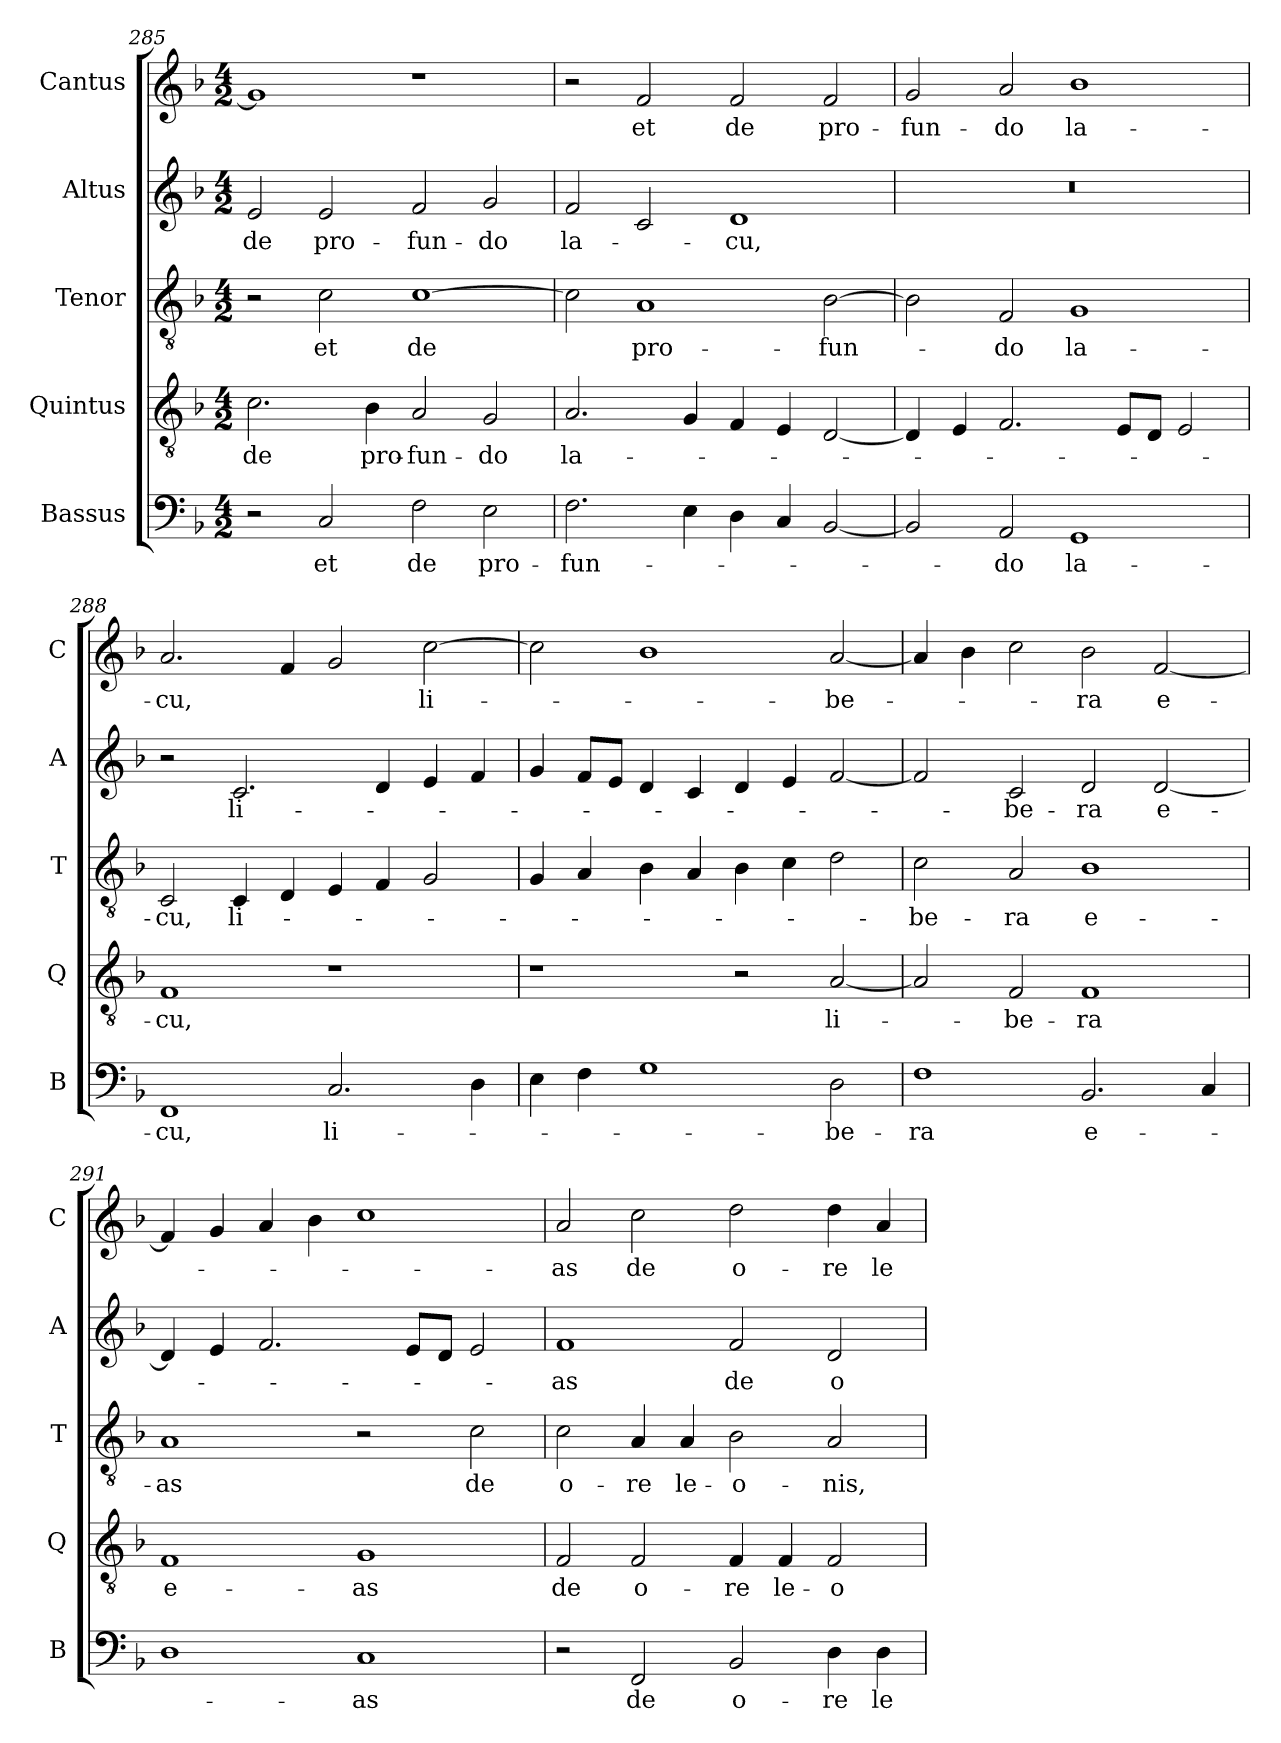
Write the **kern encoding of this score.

**kern	**text	**kern	**text	**kern	**text	**kern	**text	**kern	**text
*part5	*part5	*part4	*part4	*part3	*part3	*part2	*part2	*part1	*part1
*staff5	*staff5	*staff4	*staff4	*staff3	*staff3	*staff2	*staff2	*staff1	*staff1
*I"Bassus	*	*I"Quintus	*	*I"Tenor	*	*I"Altus	*	*I"Cantus	*
*I'B	*	*I'Q	*	*I'T	*	*I'A	*	*I'C	*
*clefF4	*	*clefGv2	*	*clefGv2	*	*clefG2	*	*clefG2	*
*k[b-]	*	*k[b-]	*	*k[b-]	*	*k[b-]	*	*k[b-]	*
*F:	*	*F:	*	*F:	*	*F:	*	*F:	*
*M4/2	*	*M4/2	*	*M4/2	*	*M4/2	*	*M4/2	*
=285	=285	=285	=285	=285	=285	=285	=285	=285	=285
!	!	!	!LO:LY:b	!	!	!	!	!	!
!	!	!	!	!	!	!	!LO:LY:b	!	!
2r	.	2.c\	de	2r	.	2e/	de	1g]	.
!	!LO:LY:b	!	!	!	!	!	!	!	!
!	!	!	!	!	!LO:LY:b	!	!	!	!
!	!	!	!	!	!	!	!LO:LY:b	!	!
2C/	et	.	.	2c\	et	2e/	pro-	.	.
!	!	!	!LO:LY:b	!	!	!	!	!	!
.	.	4B-\	pro-	.	.	.	.	.	.
!	!LO:LY:b	!	!	!	!	!	!	!	!
!	!	!	!LO:LY:b	!	!	!	!	!	!
!	!	!	!	!	!LO:LY:b	!	!	!	!
!	!	!	!	!	!	!	!LO:LY:b	!	!
2F\	de	2A/	-fun-	[1c	de	2f/	-fun-	1r	.
!	!LO:LY:b	!	!	!	!	!	!	!	!
!	!	!	!LO:LY:b	!	!	!	!	!	!
!	!	!	!	!	!	!	!LO:LY:b	!	!
2E\	pro-	2G/	-do	.	.	2g/	-do	.	.
=286	=286	=286	=286	=286	=286	=286	=286	=286	=286
!	!LO:LY:b	!	!	!	!	!	!	!	!
!	!	!	!LO:LY:b	!	!	!	!	!	!
!	!	!	!	!	!	!	!LO:LY:b	!	!
2.F\	-fun-	2.A/	la-	2c\]	.	2f/	la-	2r	.
!	!	!	!	!	!LO:LY:b	!	!	!	!
!	!	!	!	!	!	!	!	!	!LO:LY:b
.	.	.	.	1A	pro-	2c/	.	2f/	et
4E\	.	4G/	.	.	.	.	.	.	.
!	!	!	!	!	!	!	!LO:LY:b	!	!
!	!	!	!	!	!	!	!	!	!LO:LY:b
4D\	.	4F/	.	.	.	1d	-cu,	2f/	de
4C/	.	4E/	.	.	.	.	.	.	.
!	!	!	!	!	!LO:LY:b	!	!	!	!
!	!	!	!	!	!	!	!	!	!LO:LY:b
[2BB-/	.	[2D/	.	[2B-\	-fun-	.	.	2f/	pro-
=287	=287	=287	=287	=287	=287	=287	=287	=287	=287
!	!	!	!	!	!	!	!	!	!LO:LY:b
2BB-/]	.	4D/]	.	2B-\]	.	0r	.	2g/	-fun-
.	.	4E/	.	.	.	.	.	.	.
!	!LO:LY:b	!	!	!	!	!	!	!	!
!	!	!	!	!	!LO:LY:b	!	!	!	!
!	!	!	!	!	!	!	!	!	!LO:LY:b
2AA/	-do	2.F/	.	2F/	-do	.	.	2a/	-do
!	!LO:LY:b	!	!	!	!	!	!	!	!
!	!	!	!	!	!LO:LY:b	!	!	!	!
!	!	!	!	!	!	!	!	!	!LO:LY:b
1GG	la-	.	.	1G	la-	.	.	1b-	la-
.	.	8E/L	.	.	.	.	.	.	.
.	.	8D/J	.	.	.	.	.	.	.
.	.	2E/	.	.	.	.	.	.	.
!!LO:PB:g=z
=288	=288	=288	=288	=288	=288	=288	=288	=288	=288
!	!LO:LY:b	!	!	!	!	!	!	!	!
!	!	!	!LO:LY:b	!	!	!	!	!	!
!	!	!	!	!	!LO:LY:b	!	!	!	!
!	!	!	!	!	!	!	!	!	!LO:LY:b
1FF	-cu,	1F	-cu,	2C/	-cu,	2r	.	2.a/	-cu,
!	!	!	!	!	!LO:LY:b	!	!	!	!
!	!	!	!	!	!	!	!LO:LY:b	!	!
.	.	.	.	4C/	li-	2.c/	li-	.	.
.	.	.	.	4D/	.	.	.	4f/	.
!	!LO:LY:b	!	!	!	!	!	!	!	!
2.C/	li-	1r	.	4E/	.	.	.	2g/	.
.	.	.	.	4F/	.	4d/	.	.	.
!	!	!	!	!	!	!	!	!	!LO:LY:b
.	.	.	.	2G/	.	4e/	.	[2cc\	li-
4D\	.	.	.	.	.	4f/	.	.	.
=289	=289	=289	=289	=289	=289	=289	=289	=289	=289
4E\	.	1r	.	4G/	.	4g/	.	2cc\]	.
4F\	.	.	.	4A/	.	8f/L	.	.	.
.	.	.	.	.	.	8e/J	.	.	.
1G	.	.	.	4B-\	.	4d/	.	1b-	.
.	.	.	.	4A/	.	4c/	.	.	.
.	.	2r	.	4B-\	.	4d/	.	.	.
.	.	.	.	4c\	.	4e/	.	.	.
!	!LO:LY:b	!	!	!	!	!	!	!	!
!	!	!	!LO:LY:b	!	!	!	!	!	!
!	!	!	!	!	!	!	!	!	!LO:LY:b
2D\	-be-	[2A/	li-	2d\	.	[2f/	.	[2a/	-be-
=290	=290	=290	=290	=290	=290	=290	=290	=290	=290
!	!LO:LY:b	!	!	!	!	!	!	!	!
!	!	!	!	!	!LO:LY:b	!	!	!	!
1F	-ra	2A/]	.	2c\	-be-	2f/]	.	4a/]	.
.	.	.	.	.	.	.	.	4b-\	.
!	!	!	!LO:LY:b	!	!	!	!	!	!
!	!	!	!	!	!LO:LY:b	!	!	!	!
!	!	!	!	!	!	!	!LO:LY:b	!	!
.	.	2F/	-be-	2A/	-ra	2c/	-be-	2cc\	.
!	!LO:LY:b	!	!	!	!	!	!	!	!
!	!	!	!LO:LY:b	!	!	!	!	!	!
!	!	!	!	!	!LO:LY:b	!	!	!	!
!	!	!	!	!	!	!	!LO:LY:b	!	!
!	!	!	!	!	!	!	!	!	!LO:LY:b
2.BB-/	e-	1F	-ra	1B-	e-	2d/	-ra	2b-\	-ra
!	!	!	!	!	!	!	!LO:LY:b	!	!
!	!	!	!	!	!	!	!	!	!LO:LY:b
.	.	.	.	.	.	[2d/	e-	[2f/	e-
4C/	.	.	.	.	.	.	.	.	.
=291	=291	=291	=291	=291	=291	=291	=291	=291	=291
!	!	!	!LO:LY:b	!	!	!	!	!	!
!	!	!	!	!	!LO:LY:b	!	!	!	!
1D	.	1F	e-	1A	-as	4d/]	.	4f/]	.
.	.	.	.	.	.	4e/	.	4g/	.
.	.	.	.	.	.	2.f/	.	4a/	.
.	.	.	.	.	.	.	.	4b-\	.
!	!LO:LY:b	!	!	!	!	!	!	!	!
!	!	!	!LO:LY:b	!	!	!	!	!	!
1C	-as	1G	-as	2r	.	.	.	1cc	.
.	.	.	.	.	.	8e/L	.	.	.
.	.	.	.	.	.	8d/J	.	.	.
!	!	!	!	!	!LO:LY:b	!	!	!	!
.	.	.	.	2c\	de	2e/	.	.	.
=292	=292	=292	=292	=292	=292	=292	=292	=292	=292
!	!	!	!LO:LY:b	!	!	!	!	!	!
!	!	!	!	!	!LO:LY:b	!	!	!	!
!	!	!	!	!	!	!	!LO:LY:b	!	!
!	!	!	!	!	!	!	!	!	!LO:LY:b
2r	.	2F/	de	2c\	o-	1f	-as	2a/	-as
!	!LO:LY:b	!	!	!	!	!	!	!	!
!	!	!	!LO:LY:b	!	!	!	!	!	!
!	!	!	!	!	!LO:LY:b	!	!	!	!
!	!	!	!	!	!	!	!	!	!LO:LY:b
2FF/	de	2F/	o-	4A/	-re	.	.	2cc\	de
!	!	!	!	!	!LO:LY:b	!	!	!	!
.	.	.	.	4A/	le-	.	.	.	.
!	!LO:LY:b	!	!	!	!	!	!	!	!
!	!	!	!LO:LY:b	!	!	!	!	!	!
!	!	!	!	!	!LO:LY:b	!	!	!	!
!	!	!	!	!	!	!	!LO:LY:b	!	!
!	!	!	!	!	!	!	!	!	!LO:LY:b
2BB-/	o-	4F/	-re	2B-\	-o-	2f/	de	2dd\	o-
!	!	!	!LO:LY:b	!	!	!	!	!	!
.	.	4F/	le-	.	.	.	.	.	.
!	!LO:LY:b	!	!	!	!	!	!	!	!
!	!	!	!LO:LY:b	!	!	!	!	!	!
!	!	!	!	!	!LO:LY:b	!	!	!	!
!	!	!	!	!	!	!	!LO:LY:b	!	!
!	!	!	!	!	!	!	!	!	!LO:LY:b
4D\	-re	2F/	-o-	2A/	-nis,	2d/	o-	4dd\	-re
!	!LO:LY:b	!	!	!	!	!	!	!	!
!	!	!	!	!	!	!	!	!	!LO:LY:b
4D\	le-	.	.	.	.	.	.	4a/	le-
=	=	=	=	=	=	=	=	=	=
*-	*-	*-	*-	*-	*-	*-	*-	*-	*-
